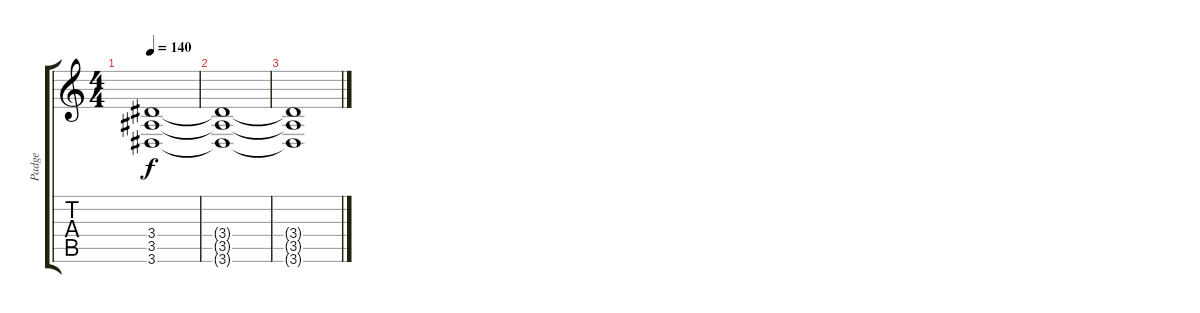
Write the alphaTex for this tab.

\track ("Padge" "Padge") {instrument distortionguitar}
\staff {score tabs}
\tuning (D4 A3 F3 C3 G2 C2) {hide}
\ts (4 4)
\tempo 140
\clef g2
\ks c
(3.4{t} 3.5{t} 3.6{t}).1{dy f volume 0} |
(3.4{t} 3.5{t} 3.6{t}).1 |
(3.4{t} 3.5{t} 3.6{t}).1
